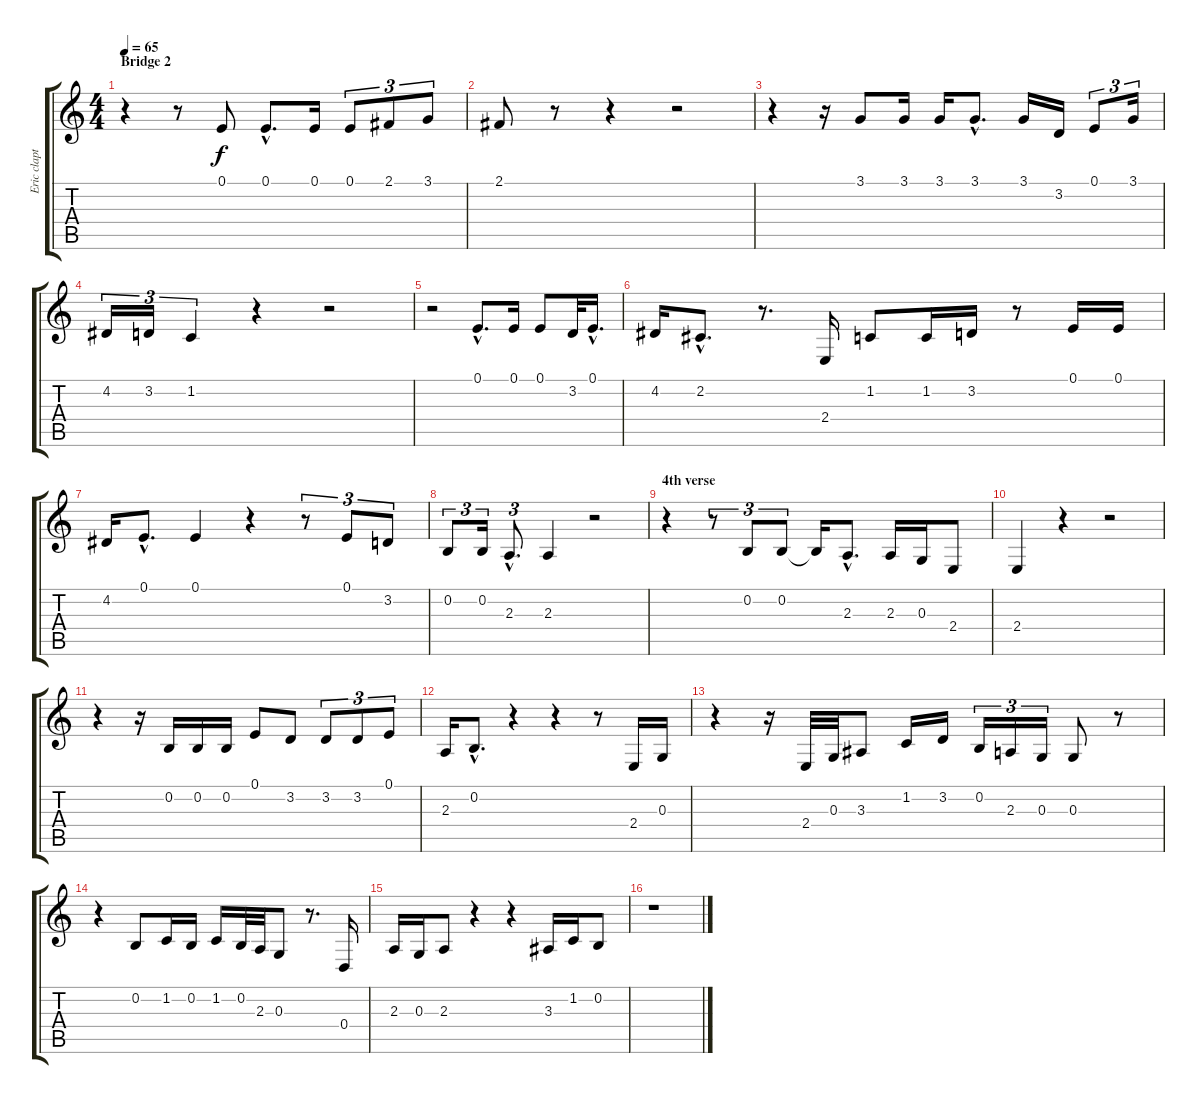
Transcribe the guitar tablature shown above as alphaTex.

\track ("Eric clapton" "Eric clapt") {instrument voiceoohs}
\staff {score tabs}
\tuning (E4 B3 G3 D3 A2 E2) {hide}
\ts (4 4)
\section ("" "Bridge 2")
\tempo 65
\clef g2
\ks c
r.4{dy f} r.8 0.1.8 0.1{hac}.8{d} 0.1.16 0.1.8{tu (3 2)} 2.1.8{tu (3 2)} 3.1.8{tu (3 2)} |
2.1.8 r.8 r.4 r.2 |
r.4 r.16 3.1.8 3.1.16 3.1.16 3.1{hac}.8{d} 3.1.16 3.2.16 0.1.8{tu (3 2)} 3.1.16{tu (3 2)} |
4.2.16{tu (3 2)} 3.2.16{tu (3 2)} 1.2.4{tu (3 2)} r.4 r.2 |
r.2 0.1{hac}.8{d} 0.1.16 0.1.8 3.2.32 0.1{hac}.16{d} |
4.2.16 2.2{hac}.8{d} r.8{d} 2.4.16 1.2.8 1.2.16 3.2.16 r.8 0.1.16 0.1.16 |
4.2.16 0.1{hac}.8{d} 0.1.4 r.4 r.8{tu (3 2)} 0.1.8{tu (3 2)} 3.2.8{tu (3 2)} |
0.2.8{tu (3 2)} 0.2.16{tu (3 2)} 2.3{hac}.8{d tu (3 2)} 2.3.4 r.2 |
\section ("" "4th verse")
r.4 r.8{tu (3 2)} 0.2.8{tu (3 2)} 0.2.8{tu (3 2)} 0.2{t}.16 2.3{hac}.8{d} 2.3.16 0.3.16 2.4.8 |
2.4.4 r.4 r.2 |
r.4 r.16 0.2.16 0.2.16 0.2.16 0.1.8 3.2.8 3.2.8{tu (3 2)} 3.2.8{tu (3 2)} 0.1.8{tu (3 2)} |
2.3.16 0.2{hac}.8{d} r.4 r.4 r.8 2.4.16 0.3.16 |
r.4 r.16 2.4.32 0.3.32 3.3.8 1.2.16 3.2.16 0.2.16{tu (3 2)} 2.3.16{tu (3 2)} 0.3.16{tu (3 2)} 0.3.8 r.8 |
r.4 0.2.8 1.2.16 0.2.16 1.2.16 0.2.32 2.3.32 0.3.8 r.8{d} 0.4.16 |
2.3.16 0.3.16 2.3.8 r.4 r.4 3.3.16 1.2.16 0.2.8 |
r.1
